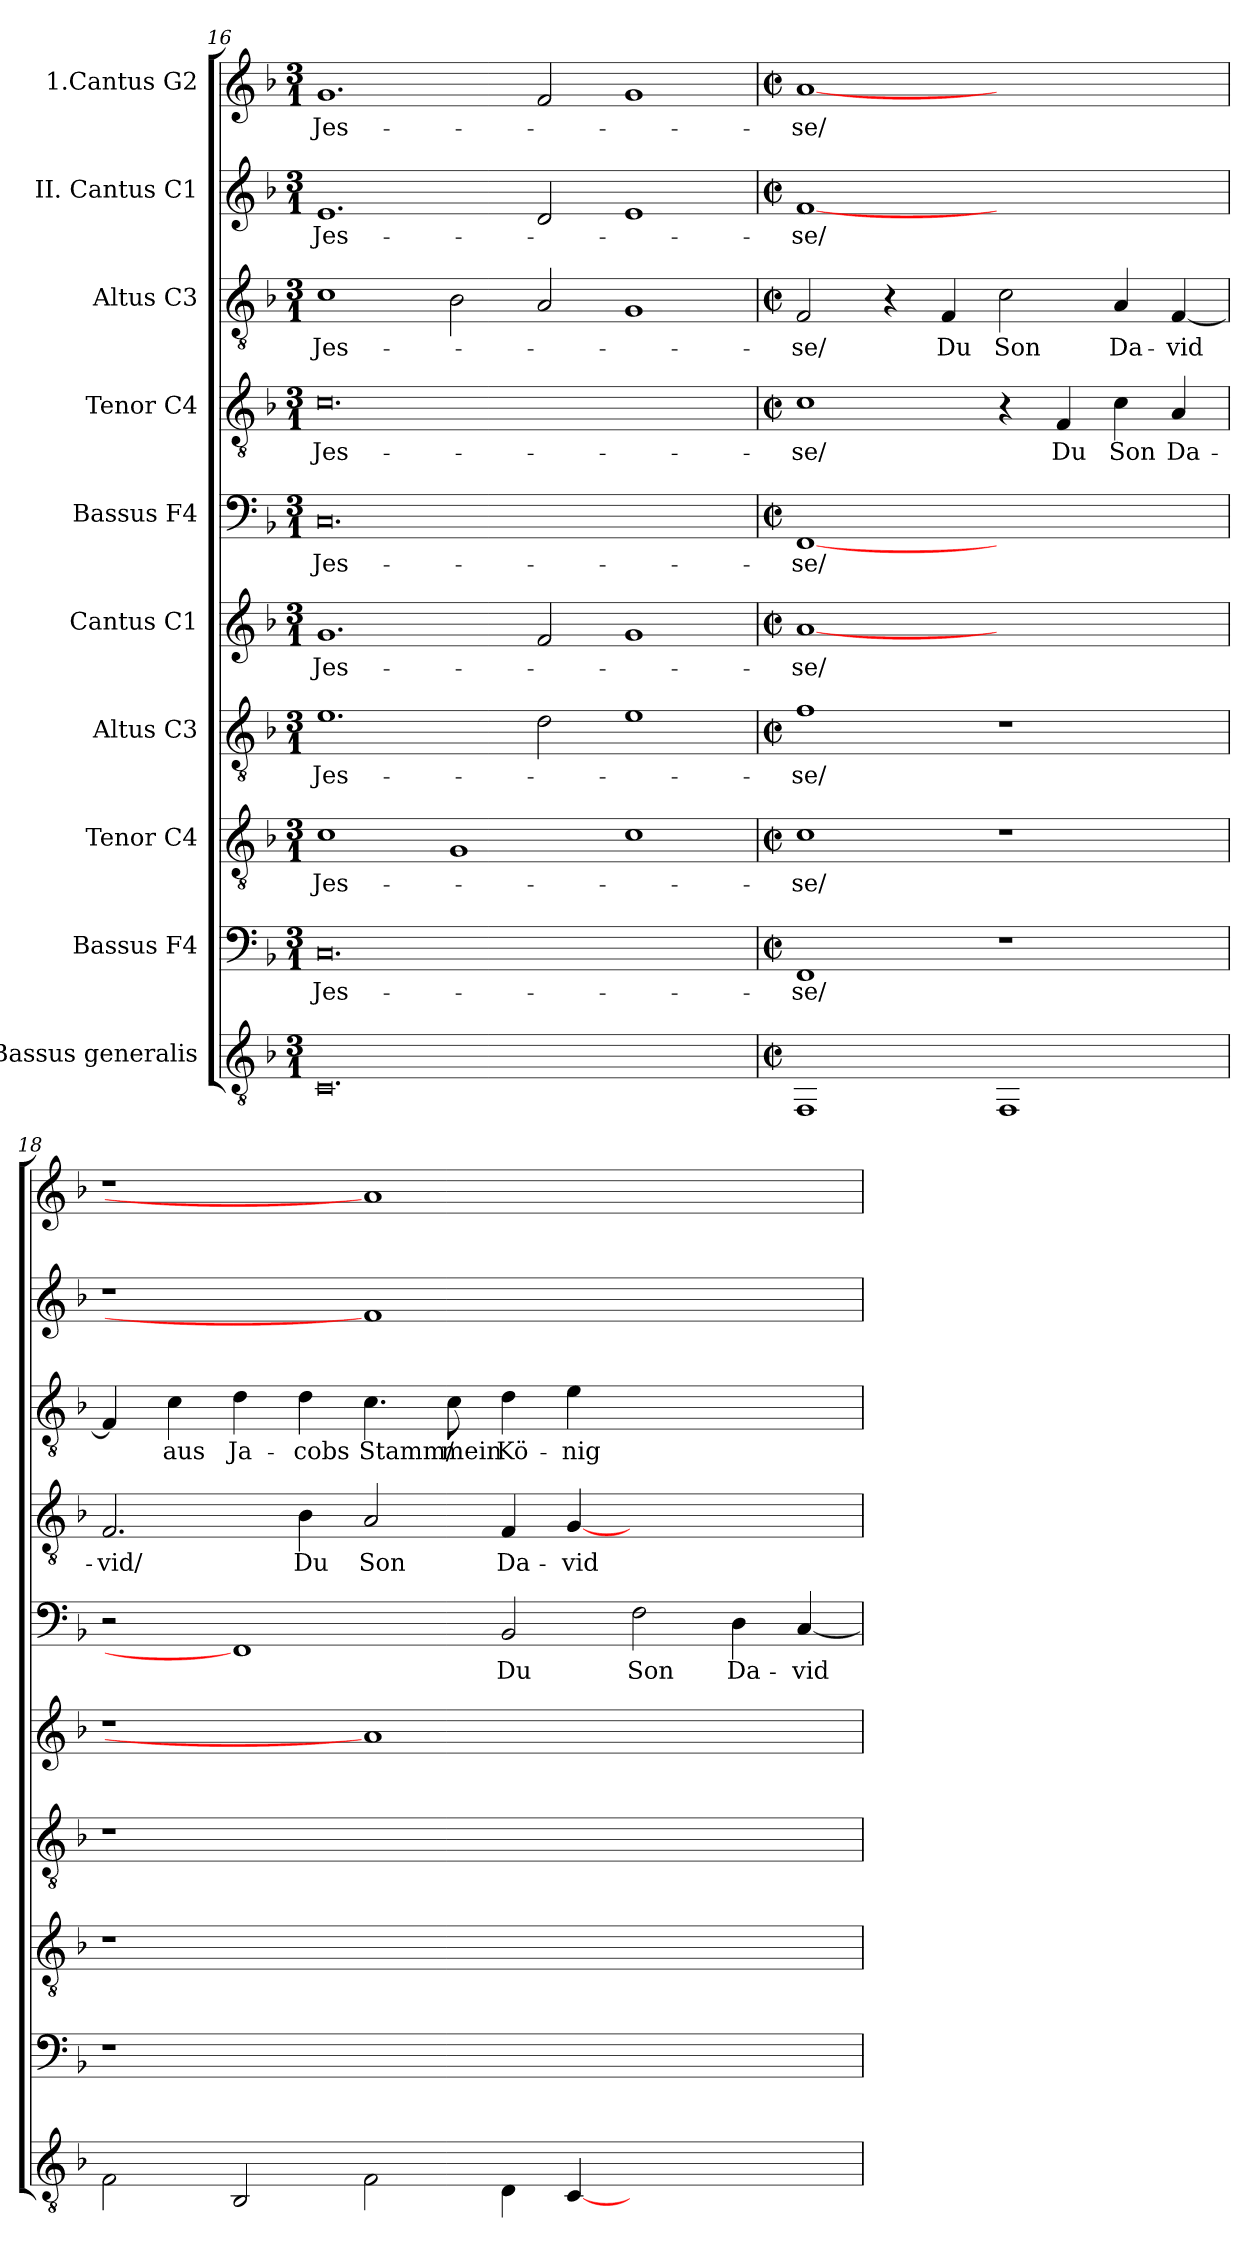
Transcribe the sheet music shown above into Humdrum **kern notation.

**kern	**kern	**text	**kern	**text	**kern	**text	**kern	**text	**kern	**text	**kern	**text	**kern	**text	**kern	**text	**kern	**text
*part10	*part9	*part9	*part8	*part8	*part7	*part7	*part6	*part6	*part5	*part5	*part4	*part4	*part3	*part3	*part2	*part2	*part1	*part1
*staff10	*staff9	*staff9	*staff8	*staff8	*staff7	*staff7	*staff6	*staff6	*staff5	*staff5	*staff4	*staff4	*staff3	*staff3	*staff2	*staff2	*staff1	*staff1
*I"Bassus  generalis	*I"Bassus F4	*	*I"Tenor C4	*	*I"Altus  C3	*	*I"Cantus C1	*	*I"Bassus F4	*	*I"Tenor C4	*	*I"Altus C3	*	*I"II. Cantus C1	*	*I"1.Cantus G2	*
*clefGv2	*clefF4	*	*clefGv2	*	*clefGv2	*	*clefG2	*	*clefF4	*	*clefGv2	*	*clefGv2	*	*clefG2	*	*clefG2	*
*k[b-]	*k[b-]	*	*k[b-]	*	*k[b-]	*	*k[b-]	*	*k[b-]	*	*k[b-]	*	*k[b-]	*	*k[b-]	*	*k[b-]	*
*F:	*F:	*	*F:	*	*F:	*	*F:	*	*F:	*	*F:	*	*F:	*	*F:	*	*F:	*
*M3/1	*M3/1	*	*M3/1	*	*M3/1	*	*M3/1	*	*M3/1	*	*M3/1	*	*M3/1	*	*M3/1	*	*M3/1	*
=16	=16	=16	=16	=16	=16	=16	=16	=16	=16	=16	=16	=16	=16	=16	=16	=16	=16	=16
!	!	!LO:LY:b	!	!LO:LY:b	!	!LO:LY:b	!	!LO:LY:b	!	!LO:LY:b	!	!LO:LY:b	!	!LO:LY:b	!	!LO:LY:b	!	!LO:LY:b
0.C	0.C	Jes-	1c	Jes-	1.e	Jes-	1.g	Jes-	0.C	Jes-	0.c	Jes-	1c	Jes-	1.e	Jes-	1.g	Jes-
.	.	.	1G	.	.	.	.	.	.	.	.	.	2B-\	.	.	.	.	.
.	.	.	.	.	2d\	.	2f/	.	.	.	.	.	2A/	.	2d/	.	2f/	.
.	.	.	1c	.	1e	.	1g	.	.	.	.	.	1G	.	1e	.	1g	.
=17	=17	=17	=17	=17	=17	=17	=17	=17	=17	=17	=17	=17	=17	=17	=17	=17	=17	=17
*M2/2	*M2/2	*	*M2/2	*	*M2/2	*	*M2/2	*	*M2/2	*	*M2/2	*	*M2/2	*	*M2/2	*	*M2/2	*
*met(c|)	*met(c|)	*	*met(c|)	*	*met(c|)	*	*met(c|)	*	*met(c|)	*	*met(c|)	*	*met(c|)	*	*met(c|)	*	*met(c|)	*
*	*	*	*	*	*	*	*	*	*	*	*	*	*	*	*	*	*MM200	*
!	!	!LO:LY:b	!	!LO:LY:b	!	!LO:LY:b	!	!LO:LY:b	!	!LO:LY:b	!	!LO:LY:b	!	!LO:LY:b	!	!LO:LY:b	!	!LO:LY:b
1FF	1FF	-se/	1c	-se/	1f	-se/	[1a	-se/	[1FF	-se/	1c	-se/	2F/	-se/	[1f	-se/	[1a	-se/
.	.	.	.	.	.	.	.	.	.	.	.	.	4r	.	.	.	.	.
!	!	!	!	!	!	!	!	!	!	!	!	!	!	!LO:LY:b	!	!	!	!
.	.	.	.	.	.	.	.	.	.	.	.	.	4F/	Du	.	.	.	.
!	!	!	!	!	!	!	!	!	!	!	!	!	!	!LO:LY:b	!	!	!	!
1FF	1r	.	1r	.	1r	.	1ryy	.	1ryy	.	4r	.	2c\	Son	1ryy	.	1ryy	.
!	!	!	!	!	!	!	!	!	!	!	!	!LO:LY:b	!	!	!	!	!	!
.	.	.	.	.	.	.	.	.	.	.	4F/	Du	.	.	.	.	.	.
!	!	!	!	!	!	!	!	!	!	!	!	!LO:LY:b	!	!LO:LY:b	!	!	!	!
.	.	.	.	.	.	.	.	.	.	.	4c\	Son	4A/	Da-	.	.	.	.
!	!	!	!	!	!	!	!	!	!	!	!	!LO:LY:b	!	!LO:LY:b	!	!	!	!
.	.	.	.	.	.	.	.	.	.	.	4A/	Da-	[4F/	-vid	.	.	.	.
!!LO:PB:g=z
=18	=18	=18	=18	=18	=18	=18	=18	=18	=18	=18	=18	=18	=18	=18	=18	=18	=18	=18
!	!	!	!	!	!	!	!	!	!	!	!	!LO:LY:b	!	!	!	!	!	!
2F\	1r	.	1r	.	1r	.	1r	.	2r	.	2.F/	-vid/	4F/]	.	1r	.	1r	.
!	!	!	!	!	!	!	!	!	!	!	!	!	!	!LO:LY:b	!	!	!	!
.	.	.	.	.	.	.	.	.	.	.	.	.	4c\	aus	.	.	.	.
!	!	!	!	!	!	!	!	!	!	!	!	!	!	!LO:LY:b	!	!	!	!
2BB-/	.	.	.	.	.	.	.	.	1FF]	.	.	.	4d\	Ja-	.	.	.	.
!	!	!	!	!	!	!	!	!	!	!	!	!LO:LY:b	!	!LO:LY:b	!	!	!	!
.	.	.	.	.	.	.	.	.	.	.	4B-\	Du	4d\	-cobs	.	.	.	.
!	!	!	!	!	!	!	!	!	!	!	!	!LO:LY:b	!	!LO:LY:b	!	!	!	!
2F\	0ryy	.	0ryy	.	0ryy	.	1a]	.	.	.	2A/	Son	4.c\	Stamm/	1f]	.	1a]	.
!	!	!	!	!	!	!	!	!	!	!	!	!	!	!LO:LY:b	!	!	!	!
.	.	.	.	.	.	.	.	.	.	.	.	.	8c\	mein	.	.	.	.
!	!	!	!	!	!	!	!	!	!	!LO:LY:b	!	!LO:LY:b	!	!LO:LY:b	!	!	!	!
4D\	.	.	.	.	.	.	.	.	2BB-/	Du	4F/	Da-	4d\	Kö-	.	.	.	.
!	!	!	!	!	!	!	!	!	!	!	!	!LO:LY:b	!	!LO:LY:b	!	!	!	!
[4C/	.	.	.	.	.	.	.	.	.	.	[4G/	-vid	4e\	-nig	.	.	.	.
!	!	!	!	!	!	!	!	!	!	!LO:LY:b	!	!	!	!	!	!	!	!
1ryy	.	.	.	.	.	.	1ryy	.	2F\	Son	1ryy	.	1ryy	.	1ryy	.	1ryy	.
!	!	!	!	!	!	!	!	!	!	!LO:LY:b	!	!	!	!	!	!	!	!
.	.	.	.	.	.	.	.	.	4D\	Da-	.	.	.	.	.	.	.	.
!	!	!	!	!	!	!	!	!	!	!LO:LY:b	!	!	!	!	!	!	!	!
.	.	.	.	.	.	.	.	.	[4C/	-vid	.	.	.	.	.	.	.	.
=	=	=	=	=	=	=	=	=	=	=	=	=	=	=	=	=	=	=
*-	*-	*-	*-	*-	*-	*-	*-	*-	*-	*-	*-	*-	*-	*-	*-	*-	*-	*-
